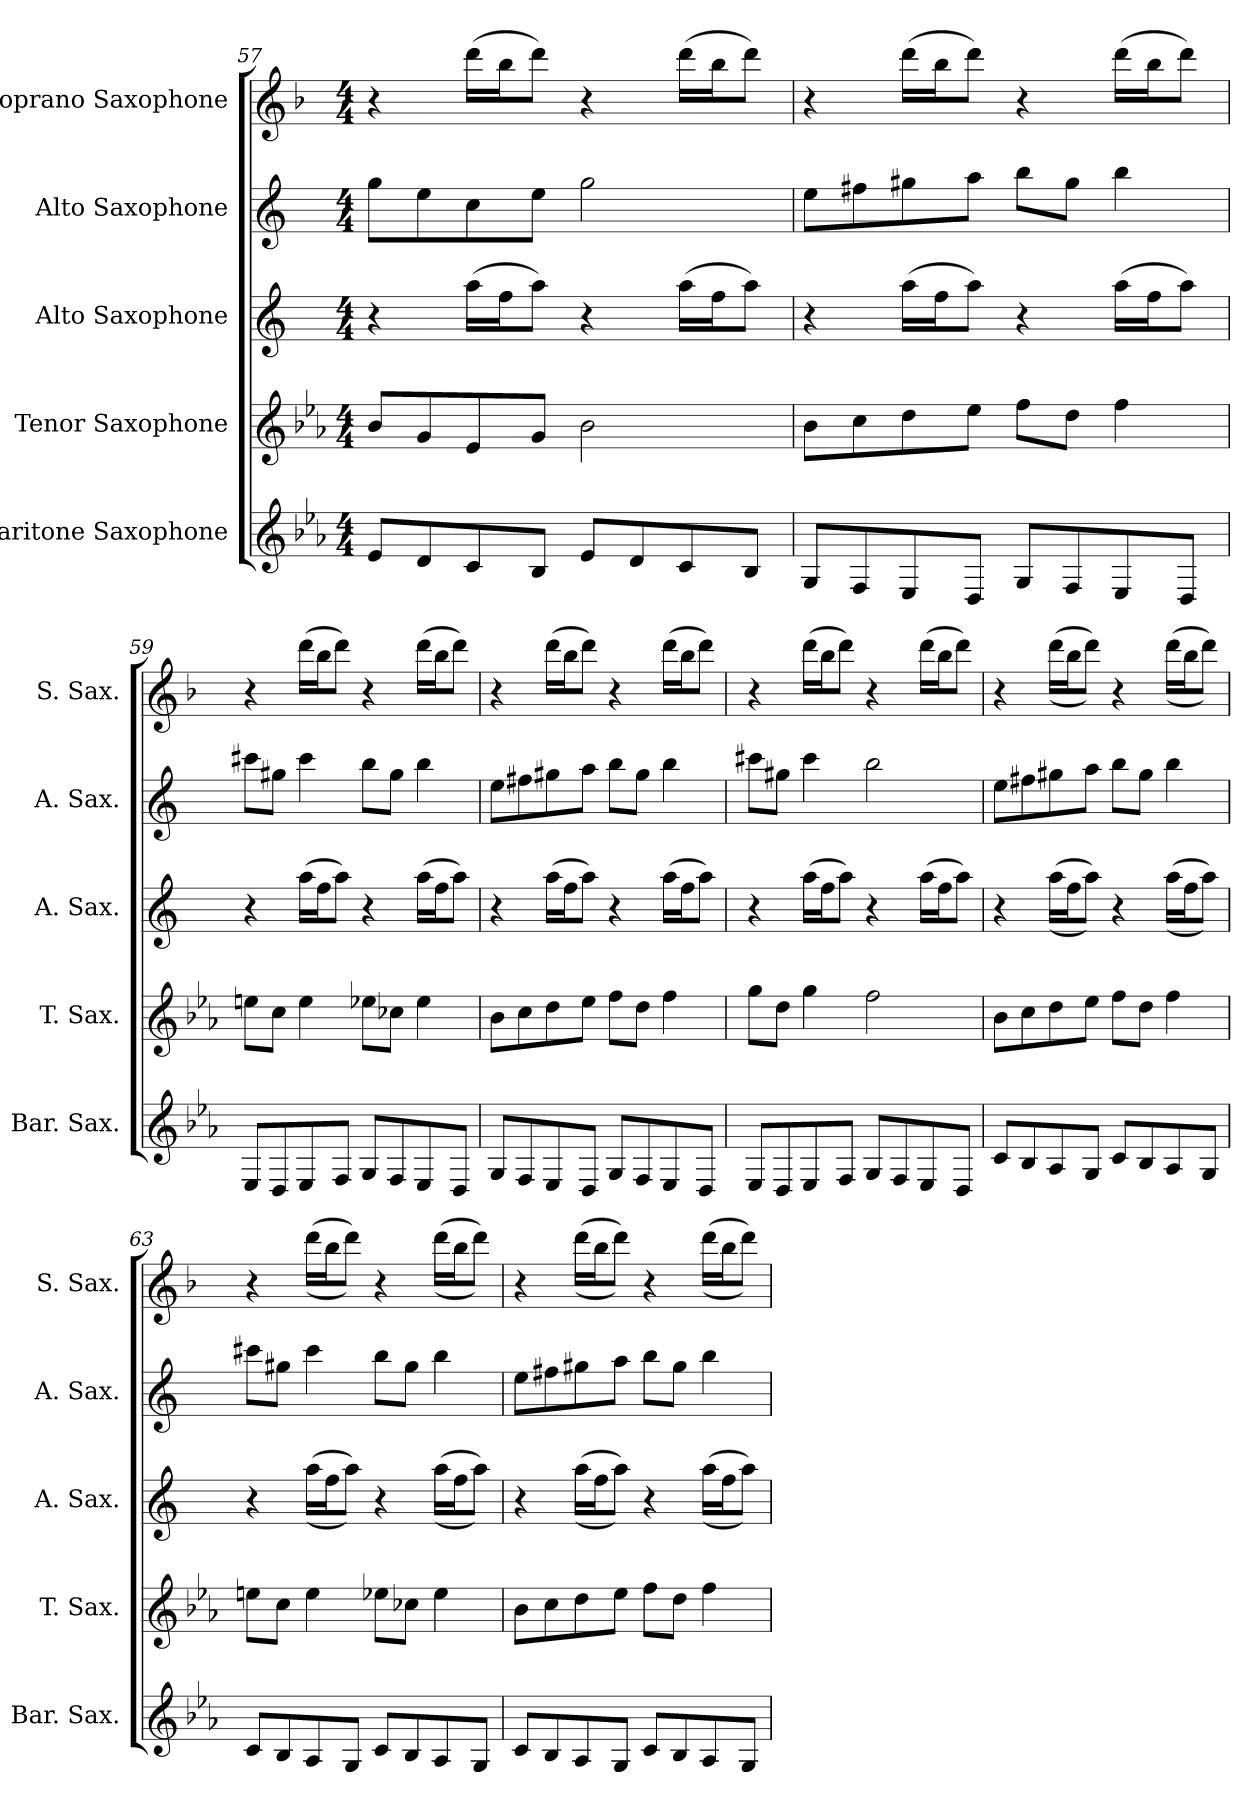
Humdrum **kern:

**kern	**kern	**kern	**kern	**kern
*part5	*part4	*part3	*part2	*part1
*staff5	*staff4	*staff3	*staff2	*staff1
*I"Baritone Saxophone	*I"Tenor Saxophone	*I"Alto Saxophone	*I"Alto Saxophone	*I"Soprano Saxophone
*I'Bar. Sax.	*I'T. Sax.	*I'A. Sax.	*I'A. Sax.	*I'S. Sax.
*clefG2	*clefG2	*clefG2	*clefG2	*clefG2
*ITrd12c21	*ITrd8c14	*ITrd5c9	*ITrd5c9	*ITrd1c2
*k[b-e-a-]	*k[b-e-a-]	*k[b-e-a-]	*k[b-e-a-]	*k[b-e-a-]
*M4/4	*M4/4	*M4/4	*M4/4	*M4/4
=57	=57	=57	=57	=57
8E-/L	8B-/L	4r	8b-\L	4r
8D/	8G/	.	8g\	.
8C/	8E-/	(>16cc\LL	8e-\	(>16ccc\LL
.	.	16a-\J	.	16aa-\J
8BB-/J	8G/J	8cc\J)	8g\J	8ccc\J)
8E-/L	2B-\	4r	2b-\	4r
8D/	.	.	.	.
8C/	.	(>16cc\LL	.	(>16ccc\LL
.	.	16a-\J	.	16aa-\J
8BB-/J	.	8cc\J)	.	8ccc\J)
!!LO:PB:g=z
=58	=58	=58	=58	=58
8GG/L	8B-\L	4r	8g\L	4r
8FF/	8c\	.	8an\	.
8EE-/	8d\	(>16cc\LL	8bn\	(>16ccc\LL
.	.	16a-\J	.	16aa-\J
8DD/J	8e-\J	8cc\J)	8cc\J	8ccc\J)
8GG/L	8f\L	4r	8dd\L	4r
8FF/	8d\J	.	8b\J	.
8EE-/	4f\	(>16cc\LL	4dd\	(>16ccc\LL
.	.	16a-\J	.	16aa-\J
8DD/J	.	8cc\J)	.	8ccc\J)
=59	=59	=59	=59	=59
8EE-/L	8en\L	4r	8een\L	4r
8DD/	8c\J	.	8bn\J	.
8EE-/	4e\	(>16cc\LL	4ee\	(>16ccc\LL
.	.	16a-\J	.	16aa-\J
8FF/J	.	8cc\J)	.	8ccc\J)
8GG/L	8e-X\L	4r	8dd\L	4r
8FF/	8c-X\J	.	8b\J	.
8EE-/	4e-\	(>16cc\LL	4dd\	(>16ccc\LL
.	.	16a-\J	.	16aa-\J
8DD/J	.	8cc\J)	.	8ccc\J)
=60	=60	=60	=60	=60
8GG/L	8B-\L	4r	8g\L	4r
8FF/	8c\	.	8an\	.
8EE-/	8d\	(>16cc\LL	8bn\	(>16ccc\LL
.	.	16a-\J	.	16aa-\J
8DD/J	8e-\J	8cc\J)	8cc\J	8ccc\J)
8GG/L	8f\L	4r	8dd\L	4r
8FF/	8d\J	.	8b\J	.
8EE-/	4f\	(>16cc\LL	4dd\	(>16ccc\LL
.	.	16a-\J	.	16aa-\J
8DD/J	.	8cc\J)	.	8ccc\J)
!!LO:LB:g=z
=61	=61	=61	=61	=61
8EE-/L	8g\L	4r	8een\L	4r
8DD/	8d\J	.	8bn\J	.
8EE-/	4g\	(>16cc\LL	4ee\	(>16ccc\LL
.	.	16a-\J	.	16aa-\J
8FF/J	.	8cc\J)	.	8ccc\J)
8GG/L	2f\	4r	2dd\	4r
8FF/	.	.	.	.
8EE-/	.	(>16cc\LL	.	(>16ccc\LL
.	.	16a-\J	.	16aa-\J
8DD/J	.	8cc\J)	.	8ccc\J)
=62	=62	=62	=62	=62
8C/L	8B-\L	4r	8g\L	4r
8BB-/	8c\	.	8an\	.
8AA-/	8d\	(>(>16cc\LL	8bn\	(>(>16ccc\LL
.	.	16a-\J	.	16aa-\J
8GG/J	8e-\J	8cc\J))	8cc\J	8ccc\J))
8C/L	8f\L	4r	8dd\L	4r
8BB-/	8d\J	.	8b\J	.
8AA-/	4f\	(>(>16cc\LL	4dd\	(>(>16ccc\LL
.	.	16a-\J	.	16aa-\J
8GG/J	.	8cc\J))	.	8ccc\J))
=63	=63	=63	=63	=63
8C/L	8en\L	4r	8een\L	4r
8BB-/	8c\J	.	8bn\J	.
8AA-/	4e\	(>(>16cc\LL	4ee\	(>(>16ccc\LL
.	.	16a-\J	.	16aa-\J
8GG/J	.	8cc\J))	.	8ccc\J))
8C/L	8e-X\L	4r	8dd\L	4r
8BB-/	8c-X\J	.	8b\J	.
8AA-/	4e-\	(>(>16cc\LL	4dd\	(>(>16ccc\LL
.	.	16a-\J	.	16aa-\J
8GG/J	.	8cc\J))	.	8ccc\J))
!!LO:PB:g=z
=64	=64	=64	=64	=64
8C/L	8B-\L	4r	8g\L	4r
8BB-/	8c\	.	8an\	.
8AA-/	8d\	(>(>16cc\LL	8bn\	(>(>16ccc\LL
.	.	16a-\J	.	16aa-\J
8GG/J	8e-\J	8cc\J))	8cc\J	8ccc\J))
8C/L	8f\L	4r	8dd\L	4r
8BB-/	8d\J	.	8b\J	.
8AA-/	4f\	(>(>16cc\LL	4dd\	(>(>16ccc\LL
.	.	16a-\J	.	16aa-\J
8GG/J	.	8cc\J))	.	8ccc\J))
=	=	=	=	=
*-	*-	*-	*-	*-
